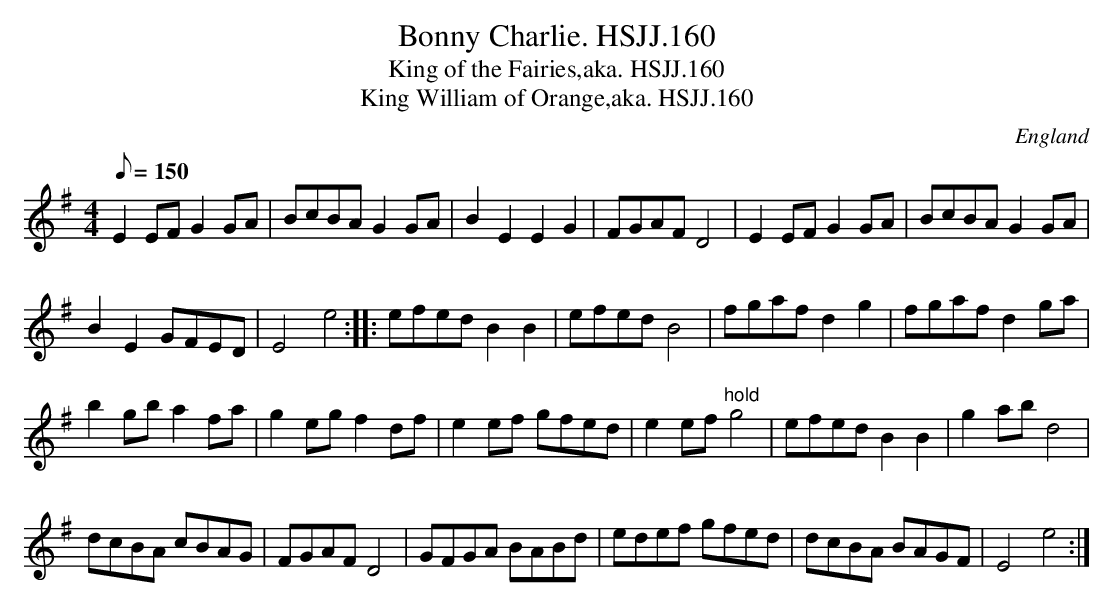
X:1
T:Bonny Charlie. HSJJ.160
T:King of the Fairies,aka. HSJJ.160
T:King William of Orange,aka. HSJJ.160
M:4/4
L:1/8
Q:150
O:England
K:G
E2EFG2GA|BcBAG2GA|B2E2E2G2|FGAFD4|E2EFG2GA|BcBAG2GA|!
B2E2GFED|E4e4:||:efedB2B2|efedB4|fgafd2g2|fgafd2ga|!
b2gba2fa|g2egf2df|e2ef gfed|e2ef"hold"g4|efedB2B2|g2abd4|!
dcBA cBAG|FGAFD4|GFGA BABd|edef gfed|dcBA BAGF|E4e4:|]
